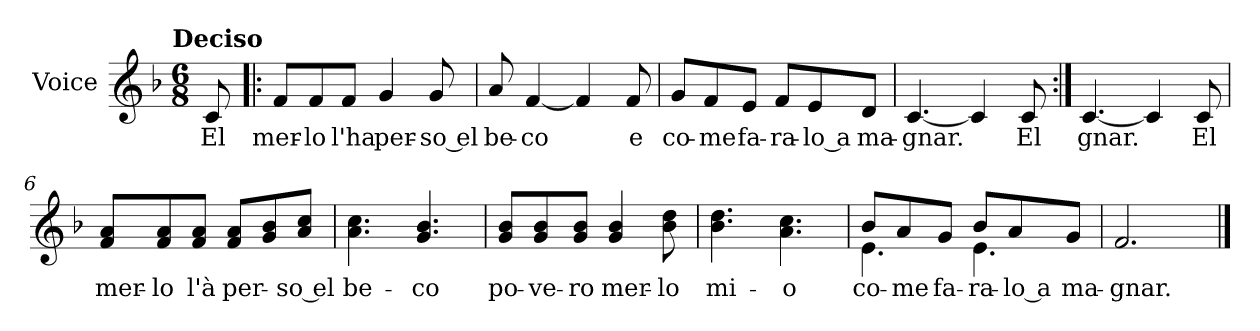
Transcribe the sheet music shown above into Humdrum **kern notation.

**kern	**text
*part1	*part1
*staff1	*staff1
*I"Voice	*
*I'Vo.	*
*clefG2	*
*k[b-]	*
!!LO:TX:omd:t=Deciso
*M6/8	*
*MM60	*
=	=
8c/	El
=1!|:	=1!|:
8f/L	mer-
8f/	-lo
8f/J	l'ha
4g/	per-
8g/	-so el
=2	=2
8a/	be-
[4f/	co
4f/]	.
8f/	e
=3	=3
8g/L	co-
8f/	-me
8e/J	fa-
8f/L	-ra-
8e/	-lo a
8d/J	ma-
!!LO:LB:g=z
=4	=4
[4.c/	-gnar.
4c/]	.
8c/	El
=5:|!	=5:|!
[4.c/	gnar.
4c/]	.
8c/	El
=6	=6
8f/ 8a/L	mer-
8f/ 8a/	-lo
8f/ 8a/J	l'à
8f/ 8a/L	per-
8g/ 8b-/	.
8a/ 8cc/J	-so el
=7	=7
4.a\ 4.cc\	be-
4.g/ 4.b-/	-co
!!LO:LB:g=z
=8	=8
8g/ 8b-/L	po-
8g/ 8b-/	-ve-
8g/ 8b-/J	-ro
4g/ 4b-/	mer-
8b-\ 8dd\	-lo
=9	=9
4.b-\ 4.dd\	mi-
4.a\ 4.cc\	-o
=10	=10
*^	*
8b-/L	4.e\	co-
8a/	.	-me
8g/J	.	fa-
8b-/L	4.e\	-ra-
8a/	.	-lo a
8g/J	.	ma-
*v	*v	*
=11	=11
2.f/	-gnar.
==	==
*-	*-
